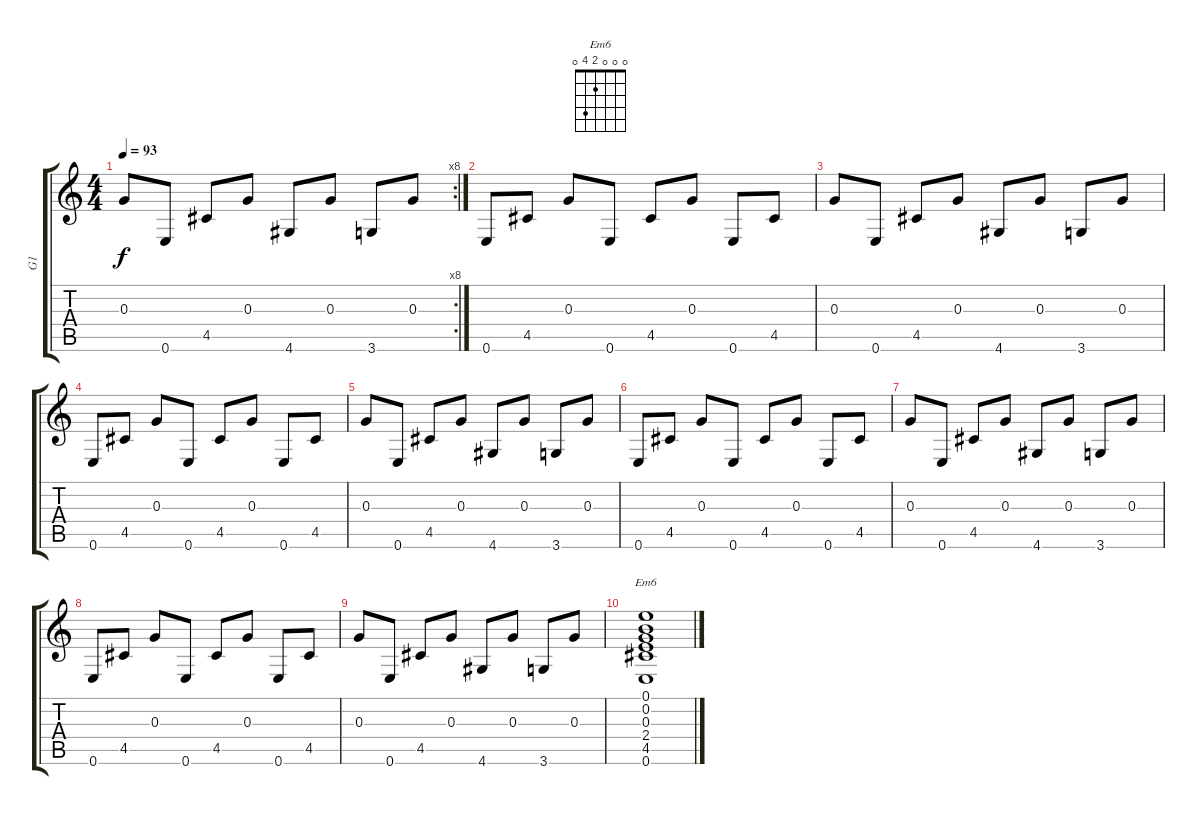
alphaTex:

\track ("G1" "G1") {instrument acousticguitarnylon}
\staff {score tabs}
\tuning (E4 B3 G3 D3 A2 E2) {hide}
\chord ("Em6" 0 0 0 2 4 0)
\rc 8
\ts (4 4)
\tempo 93
\clef g2
\ks c
0.3.8{dy f} 0.6.8 4.5.8 0.3.8 4.6.8 0.3.8 3.6.8 0.3.8 |
0.6.8 4.5.8 0.3.8 0.6.8 4.5.8 0.3.8 0.6.8 4.5.8 |
0.3.8 0.6.8 4.5.8 0.3.8 4.6.8 0.3.8 3.6.8 0.3.8 |
0.6.8 4.5.8 0.3.8 0.6.8 4.5.8 0.3.8 0.6.8 4.5.8 |
0.3.8 0.6.8 4.5.8 0.3.8 4.6.8 0.3.8 3.6.8 0.3.8 |
0.6.8 4.5.8 0.3.8 0.6.8 4.5.8 0.3.8 0.6.8 4.5.8 |
0.3.8 0.6.8 4.5.8 0.3.8 4.6.8 0.3.8 3.6.8 0.3.8 |
0.6.8 4.5.8 0.3.8 0.6.8 4.5.8 0.3.8 0.6.8 4.5.8 |
0.3.8 0.6.8 4.5.8 0.3.8 4.6.8 0.3.8 3.6.8 0.3.8 |
(0.1 0.2 0.3 2.4 4.5 0.6).1{ch "Em6"}
